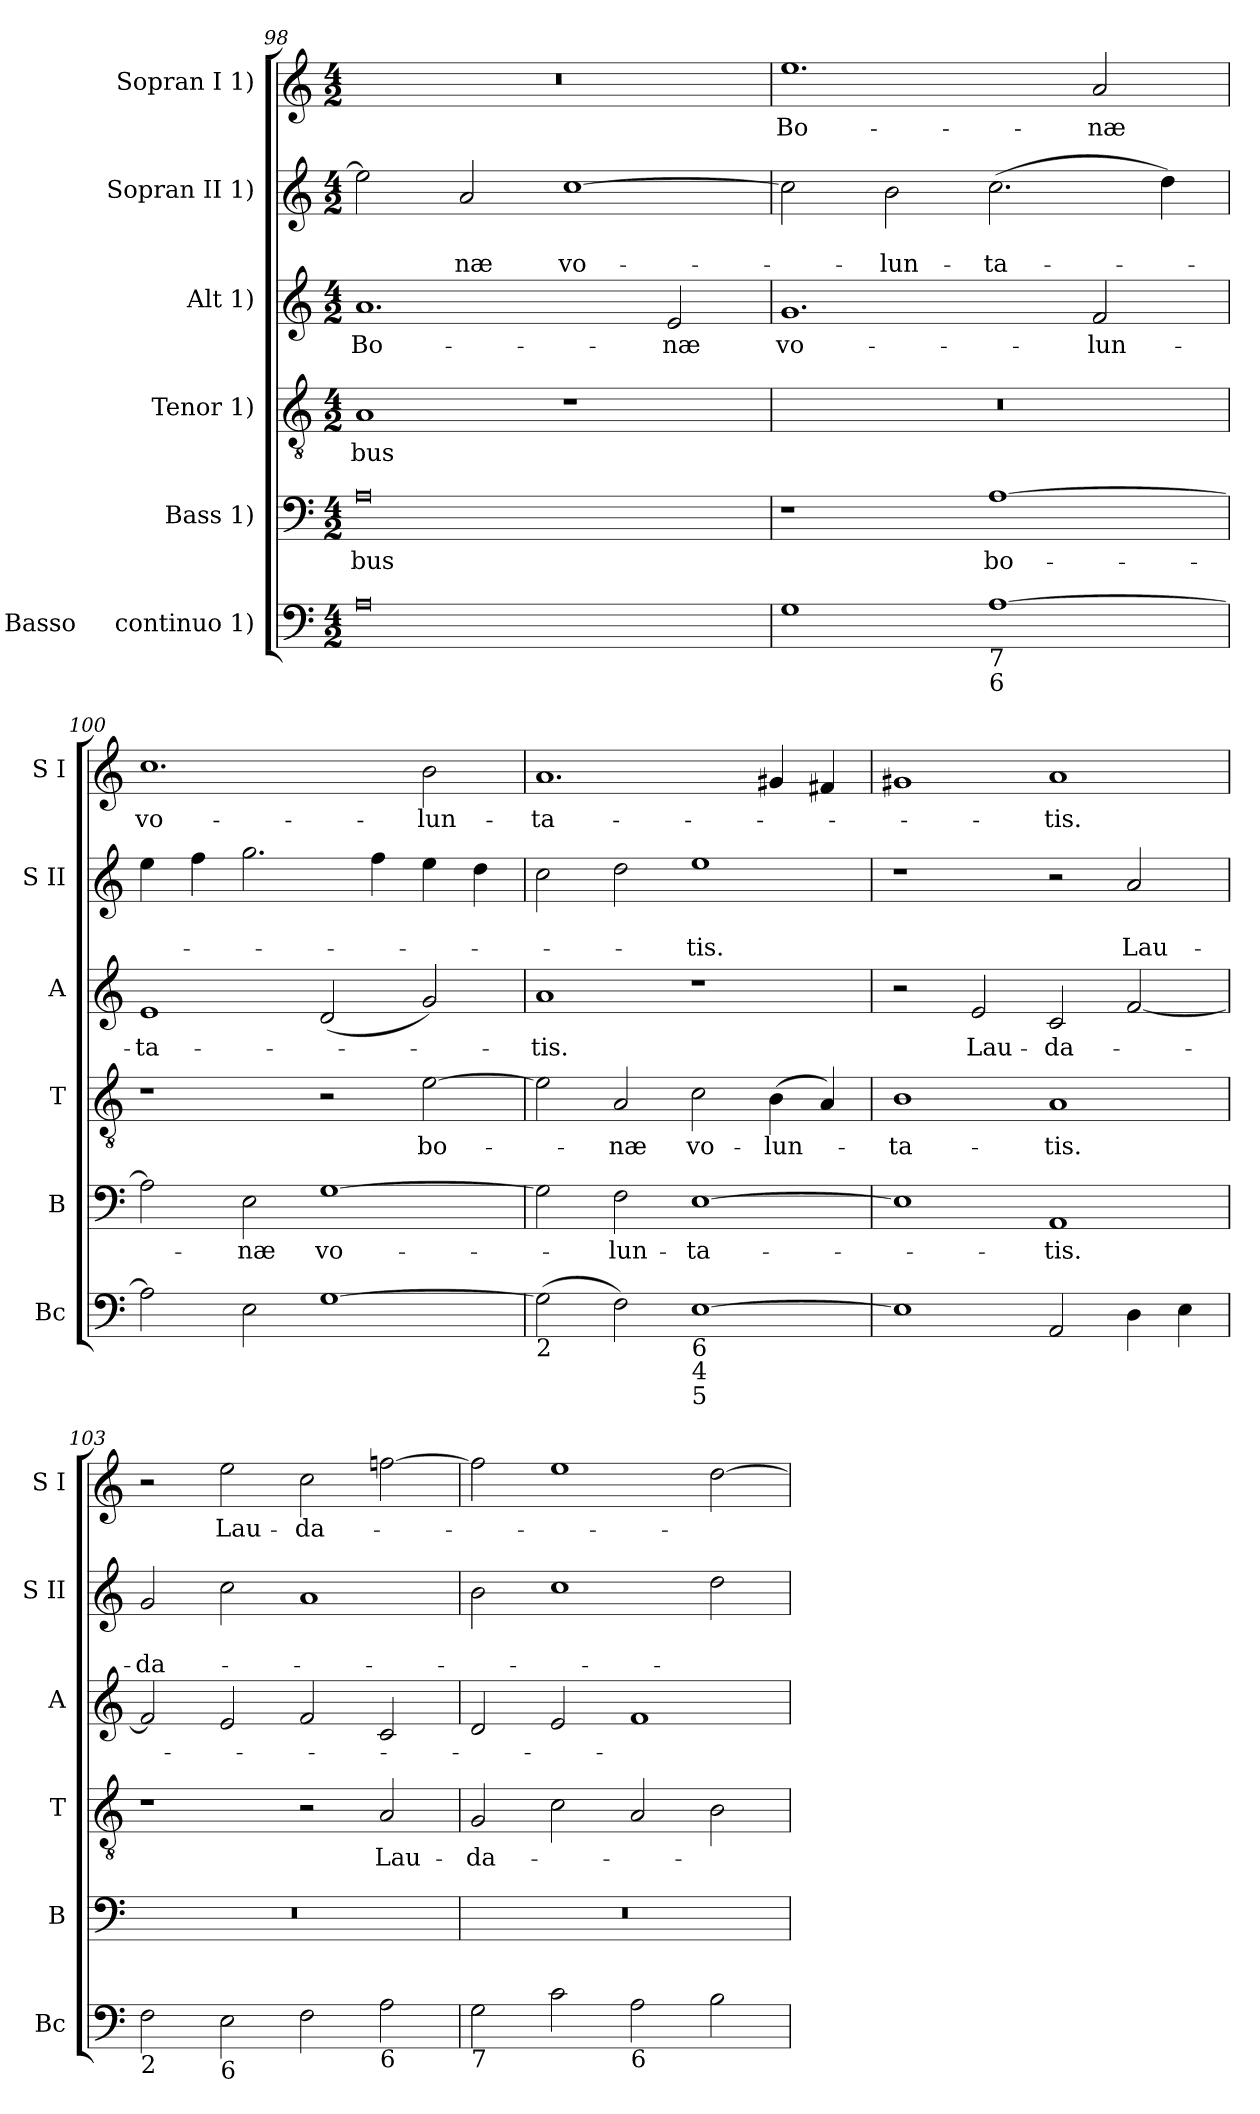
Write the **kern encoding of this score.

**kern	**kern	**text	**kern	**text	**kern	**text	**kern	**text	**text	**kern	**text
*part6	*part5	*part5	*part4	*part4	*part3	*part3	*part2	*part2	*part2	*part1	*part1
*staff6	*staff5	*staff5	*staff4	*staff4	*staff3	*staff3	*staff2	*staff2	*staff2	*staff1	*staff1
*I"Basso     continuo 1)	*I"Bass 1)	*	*I"Tenor 1)	*	*I"Alt 1)	*	*I"Sopran II 1)	*	*	*I"Sopran I 1)	*
*I'Bc	*I'B	*	*I'T	*	*I'A	*	*I'S II	*	*	*I'S I	*
*clefF4	*clefF4	*	*clefGv2	*	*clefG2	*	*clefG2	*	*	*clefG2	*
*k[]	*k[]	*	*k[]	*	*k[]	*	*k[]	*	*	*k[]	*
*C:	*C:	*	*C:	*	*C:	*	*C:	*	*	*C:	*
*M4/2	*M4/2	*	*M4/2	*	*M4/2	*	*M4/2	*	*	*M4/2	*
=98	=98	=98	=98	=98	=98	=98	=98	=98	=98	=98	=98
0A	0A	-bus	1A	-bus	1.a	Bo-	2ee\]	.	.	0r	.
.	.	.	.	.	.	.	2a/	.	-næ	.	.
.	.	.	1r	.	.	.	[1cc	.	vo-	.	.
.	.	.	.	.	2e/	-næ	.	.	.	.	.
=99	=99	=99	=99	=99	=99	=99	=99	=99	=99	=99	=99
1G	1r	.	0r	.	1.g	vo-	2cc\]	.	.	1.ee	Bo-
.	.	.	.	.	.	.	2b\	.	-lun-	.	.
!LO:TX:b:t=7	!	!	!	!	!	!	!	!	!	!	!
!LO:TX:b:t=6	!	!	!	!	!	!	!	!	!	!	!
[1A	[1A	bo-	.	.	.	.	(2.cc\	.	-ta-	.	.
.	.	.	.	.	2f/	-lun-	.	.	.	2a/	-næ
.	.	.	.	.	.	.	4dd\)	.	.	.	.
=100	=100	=100	=100	=100	=100	=100	=100	=100	=100	=100	=100
2A\]	2A\]	.	1r	.	1e	-ta-	4ee\	.	.	1.cc	vo-
.	.	.	.	.	.	.	4ff\	.	.	.	.
2E\	2E\	-næ	.	.	.	.	2.gg\	.	.	.	.
[1G	[1G	vo-	2r	.	(2d/	.	.	.	.	.	.
.	.	.	.	.	.	.	4ff\	.	.	.	.
.	.	.	[2e\	bo-	2g/)	.	4ee\	.	.	2b\	-lun-
.	.	.	.	.	.	.	4dd\	.	.	.	.
!!LO:LB:g=z
=101	=101	=101	=101	=101	=101	=101	=101	=101	=101	=101	=101
!LO:TX:b:t=2	!	!	!	!	!	!	!	!	!	!	!
(2G\]	2G\]	.	2e\]	.	1a	-tis.	2cc\	.	.	1.a	-ta-
2F\)	2F\	-lun-	2A/	-næ	.	.	2dd\	.	.	.	.
!LO:TX:b:t=6\n4	!	!	!	!	!	!	!	!	!	!	!
!LO:TX:b:t=5	!	!	!	!	!	!	!	!	!	!	!
[1E	[1E	-ta-	2c\	vo-	1r	.	1ee	.	-tis.	.	.
.	.	.	(4B\	-lun-	.	.	.	.	.	4g#X/	.
.	.	.	4A/)	.	.	.	.	.	.	4f#X/	.
=102	=102	=102	=102	=102	=102	=102	=102	=102	=102	=102	=102
1E]	1E]	.	1B	-ta-	2r	.	1r	.	.	1g#X	.
.	.	.	.	.	2e/	Lau-	.	.	.	.	.
2AA/	1AA	-tis.	1A	-tis.	2c/	-da-	2r	.	.	1a	-tis.
4D\	.	.	.	.	[2f/	.	2a/	.	Lau-	.	.
4E\	.	.	.	.	.	.	.	.	.	.	.
=103	=103	=103	=103	=103	=103	=103	=103	=103	=103	=103	=103
!LO:TX:b:t=2	!	!	!	!	!	!	!	!	!	!	!
2F\	0r	.	1r	.	2f/]	.	2g/	.	-da-	2r	.
!LO:TX:b:t=6	!	!	!	!	!	!	!	!	!	!	!
2E\	.	.	.	.	2e/	.	2cc\	.	.	2ee\	Lau-
2F\	.	.	2r	.	2f/	.	1a	.	.	2cc\	-da-
!LO:TX:b:t=6	!	!	!	!	!	!	!	!	!	!	!
2A\	.	.	2A/	Lau-	2c/	.	.	.	.	[2ffn\	.
=104	=104	=104	=104	=104	=104	=104	=104	=104	=104	=104	=104
!LO:TX:b:t=7	!	!	!	!	!	!	!	!	!	!	!
2G\	0r	.	2G/	-da-	2d/	.	2b\	.	.	2ff\]	.
2c\	.	.	2c\	.	2e/	.	1cc	.	.	1ee	.
!LO:TX:b:t=6	!	!	!	!	!	!	!	!	!	!	!
2A\	.	.	2A/	.	1f	.	.	.	.	.	.
2B\	.	.	2B\	.	.	.	2dd\	.	.	[2dd\	.
=	=	=	=	=	=	=	=	=	=	=	=
*-	*-	*-	*-	*-	*-	*-	*-	*-	*-	*-	*-
